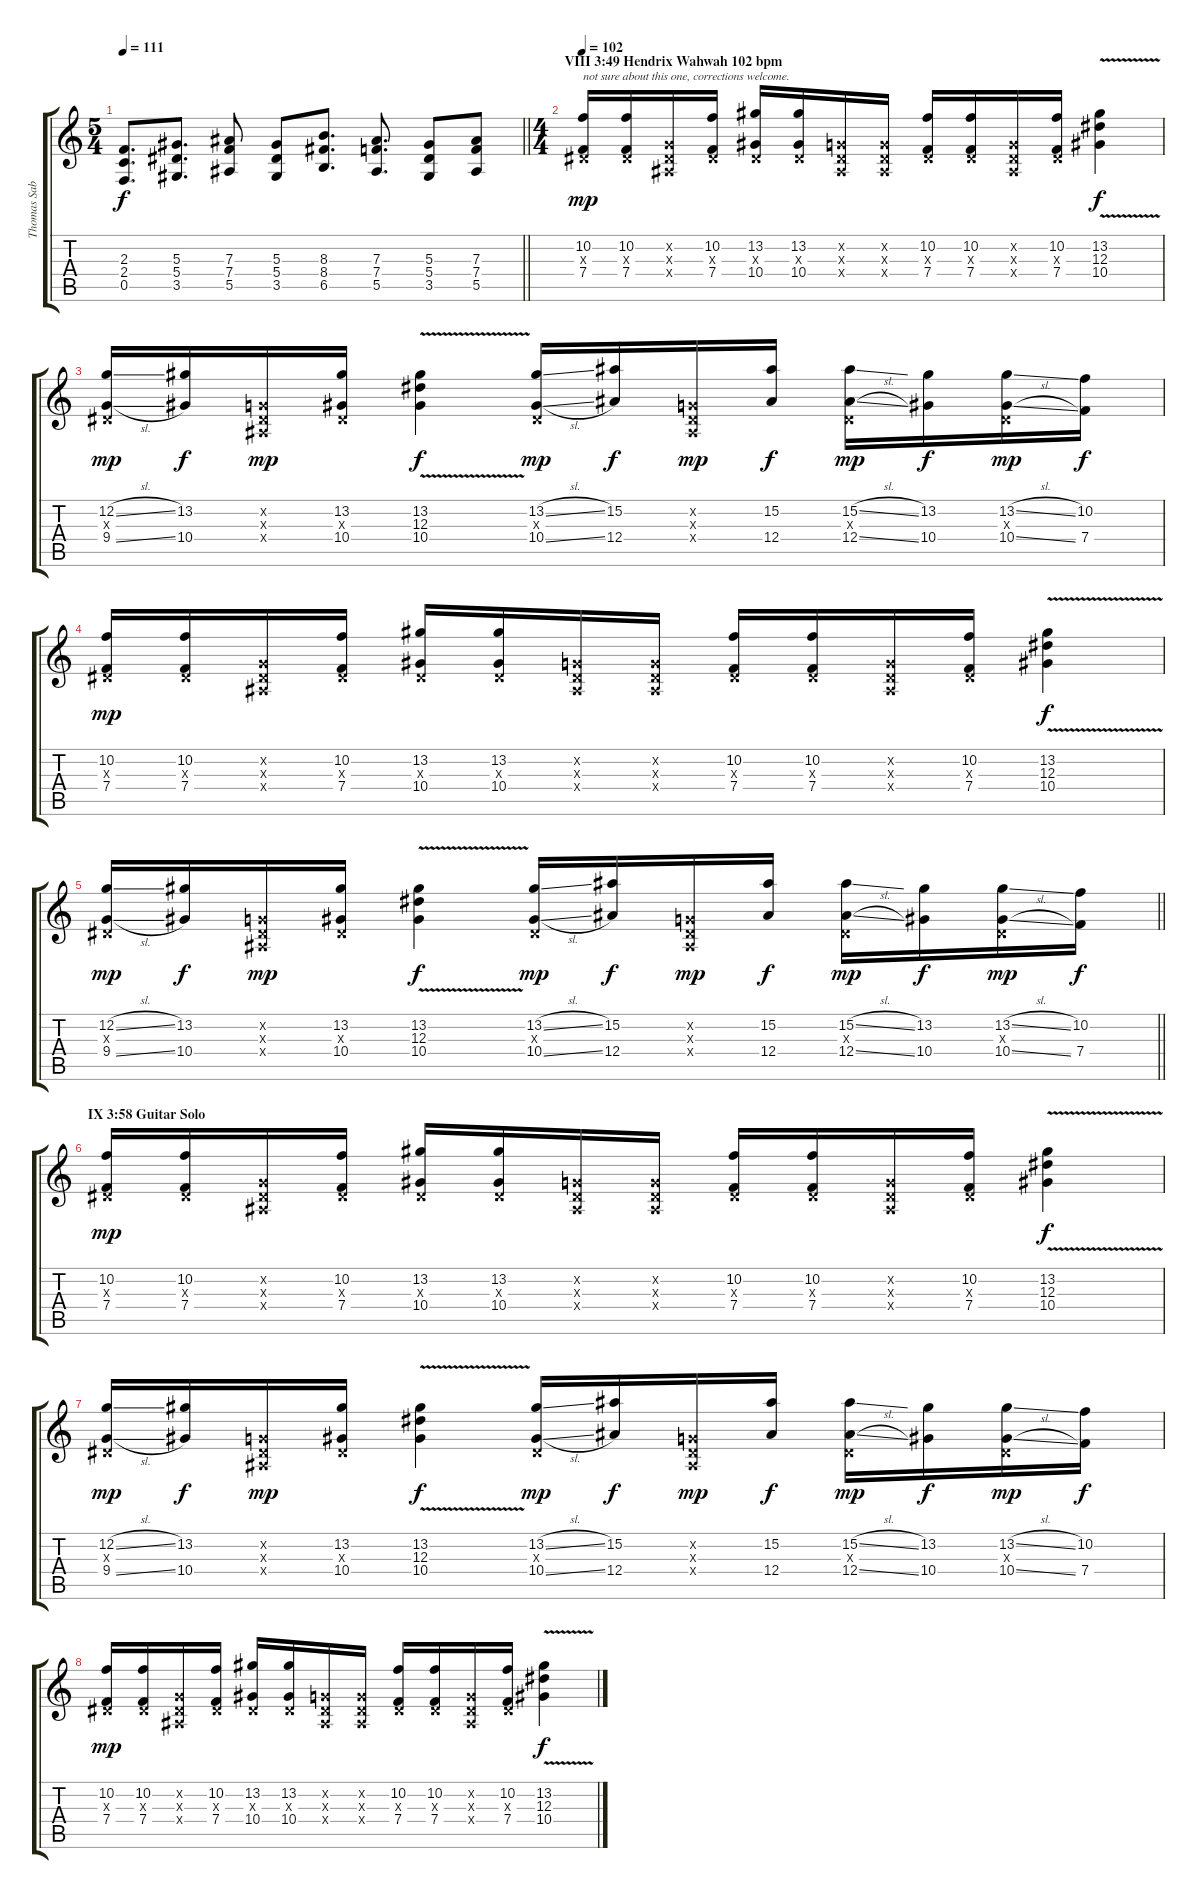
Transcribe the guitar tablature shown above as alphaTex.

\track ("Thomas Sabbathi (Guitar) C Tuning" "Thomas Sab") {instrument acousticguitarsteel}
\staff {score tabs}
\tuning (C4 G3 Eb3 Bb2 F2 C2) {hide}
\ts (5 4)
\tempo 111
\clef g2
\barLineRight lightlight
\ks c
(2.3 2.4 0.5).8{d dy f} (5.3 5.4 3.5).8{d} (7.3 7.4 5.5).8 (5.3 5.4 3.5).8 (8.3 8.4 6.5).8{d} (7.3 7.4 5.5).8{d} (5.3 5.4 3.5).8 (7.3 7.4 5.5).8 |
\ts (4 4)
\section ("" "VIII 3:49 Hendrix Wahwah 102 bpm")
\tempo 102
(10.2 0.3{x} 7.4).16{txt "not sure about this one, corrections welcome." dy mp} (10.2 0.3{x} 7.4).16 (0.2{x} 0.3{x} 0.4{x}).16 (10.2 0.3{x} 7.4).16 (13.2 0.3{x} 10.4).16 (13.2 0.3{x} 10.4).16 (0.2{x} 0.3{x} 0.4{x}).16 (0.2{x} 0.3{x} 0.4{x}).16 (10.2 0.3{x} 7.4).16 (10.2 0.3{x} 7.4).16 (0.2{x} 0.3{x} 0.4{x}).16 (10.2 0.3{x} 7.4).16 (13.2{v} 12.3{v} 10.4{v}).4{dy f} |
(12.2{sl} 0.3{x} 9.4{sl}).16{dy mp} (13.2 10.4).16{dy f} (0.2{x} 0.3{x} 0.4{x}).16{dy mp} (13.2 0.3{x} 10.4).16 (13.2{v} 12.3{v} 10.4{v}).4{dy f} (13.2{sl} 0.3{x} 10.4{sl}).16{dy mp} (15.2 12.4).16{dy f} (0.2{x} 0.3{x} 0.4{x}).16{dy mp} (15.2 12.4).16{dy f} (15.2{sl} 0.3{x} 12.4{sl}).16{dy mp} (13.2 10.4).16{dy f} (13.2{sl} 0.3{x} 10.4{sl}).16{dy mp} (10.2 7.4).16{dy f} |
(10.2 0.3{x} 7.4).16{dy mp} (10.2 0.3{x} 7.4).16 (0.2{x} 0.3{x} 0.4{x}).16 (10.2 0.3{x} 7.4).16 (13.2 0.3{x} 10.4).16 (13.2 0.3{x} 10.4).16 (0.2{x} 0.3{x} 0.4{x}).16 (0.2{x} 0.3{x} 0.4{x}).16 (10.2 0.3{x} 7.4).16 (10.2 0.3{x} 7.4).16 (0.2{x} 0.3{x} 0.4{x}).16 (10.2 0.3{x} 7.4).16 (13.2{v} 12.3{v} 10.4{v}).4{dy f} |
\barLineRight lightlight
(12.2{sl} 0.3{x} 9.4{sl}).16{dy mp} (13.2 10.4).16{dy f} (0.2{x} 0.3{x} 0.4{x}).16{dy mp} (13.2 0.3{x} 10.4).16 (13.2{v} 12.3{v} 10.4{v}).4{dy f} (13.2{sl} 0.3{x} 10.4{sl}).16{dy mp} (15.2 12.4).16{dy f} (0.2{x} 0.3{x} 0.4{x}).16{dy mp} (15.2 12.4).16{dy f} (15.2{sl} 0.3{x} 12.4{sl}).16{dy mp} (13.2 10.4).16{dy f} (13.2{sl} 0.3{x} 10.4{sl}).16{dy mp} (10.2 7.4).16{dy f} |
\section ("" "IX 3:58 Guitar Solo")
(10.2 0.3{x} 7.4).16{dy mp} (10.2 0.3{x} 7.4).16 (0.2{x} 0.3{x} 0.4{x}).16 (10.2 0.3{x} 7.4).16 (13.2 0.3{x} 10.4).16 (13.2 0.3{x} 10.4).16 (0.2{x} 0.3{x} 0.4{x}).16 (0.2{x} 0.3{x} 0.4{x}).16 (10.2 0.3{x} 7.4).16 (10.2 0.3{x} 7.4).16 (0.2{x} 0.3{x} 0.4{x}).16 (10.2 0.3{x} 7.4).16 (13.2{v} 12.3{v} 10.4{v}).4{dy f} |
(12.2{sl} 0.3{x} 9.4{sl}).16{dy mp} (13.2 10.4).16{dy f} (0.2{x} 0.3{x} 0.4{x}).16{dy mp} (13.2 0.3{x} 10.4).16 (13.2{v} 12.3{v} 10.4{v}).4{dy f} (13.2{sl} 0.3{x} 10.4{sl}).16{dy mp} (15.2 12.4).16{dy f} (0.2{x} 0.3{x} 0.4{x}).16{dy mp} (15.2 12.4).16{dy f} (15.2{sl} 0.3{x} 12.4{sl}).16{dy mp} (13.2 10.4).16{dy f} (13.2{sl} 0.3{x} 10.4{sl}).16{dy mp} (10.2 7.4).16{dy f} |
(10.2 0.3{x} 7.4).16{dy mp} (10.2 0.3{x} 7.4).16 (0.2{x} 0.3{x} 0.4{x}).16 (10.2 0.3{x} 7.4).16 (13.2 0.3{x} 10.4).16 (13.2 0.3{x} 10.4).16 (0.2{x} 0.3{x} 0.4{x}).16 (0.2{x} 0.3{x} 0.4{x}).16 (10.2 0.3{x} 7.4).16 (10.2 0.3{x} 7.4).16 (0.2{x} 0.3{x} 0.4{x}).16 (10.2 0.3{x} 7.4).16 (13.2{v} 12.3{v} 10.4{v}).4{dy f}
